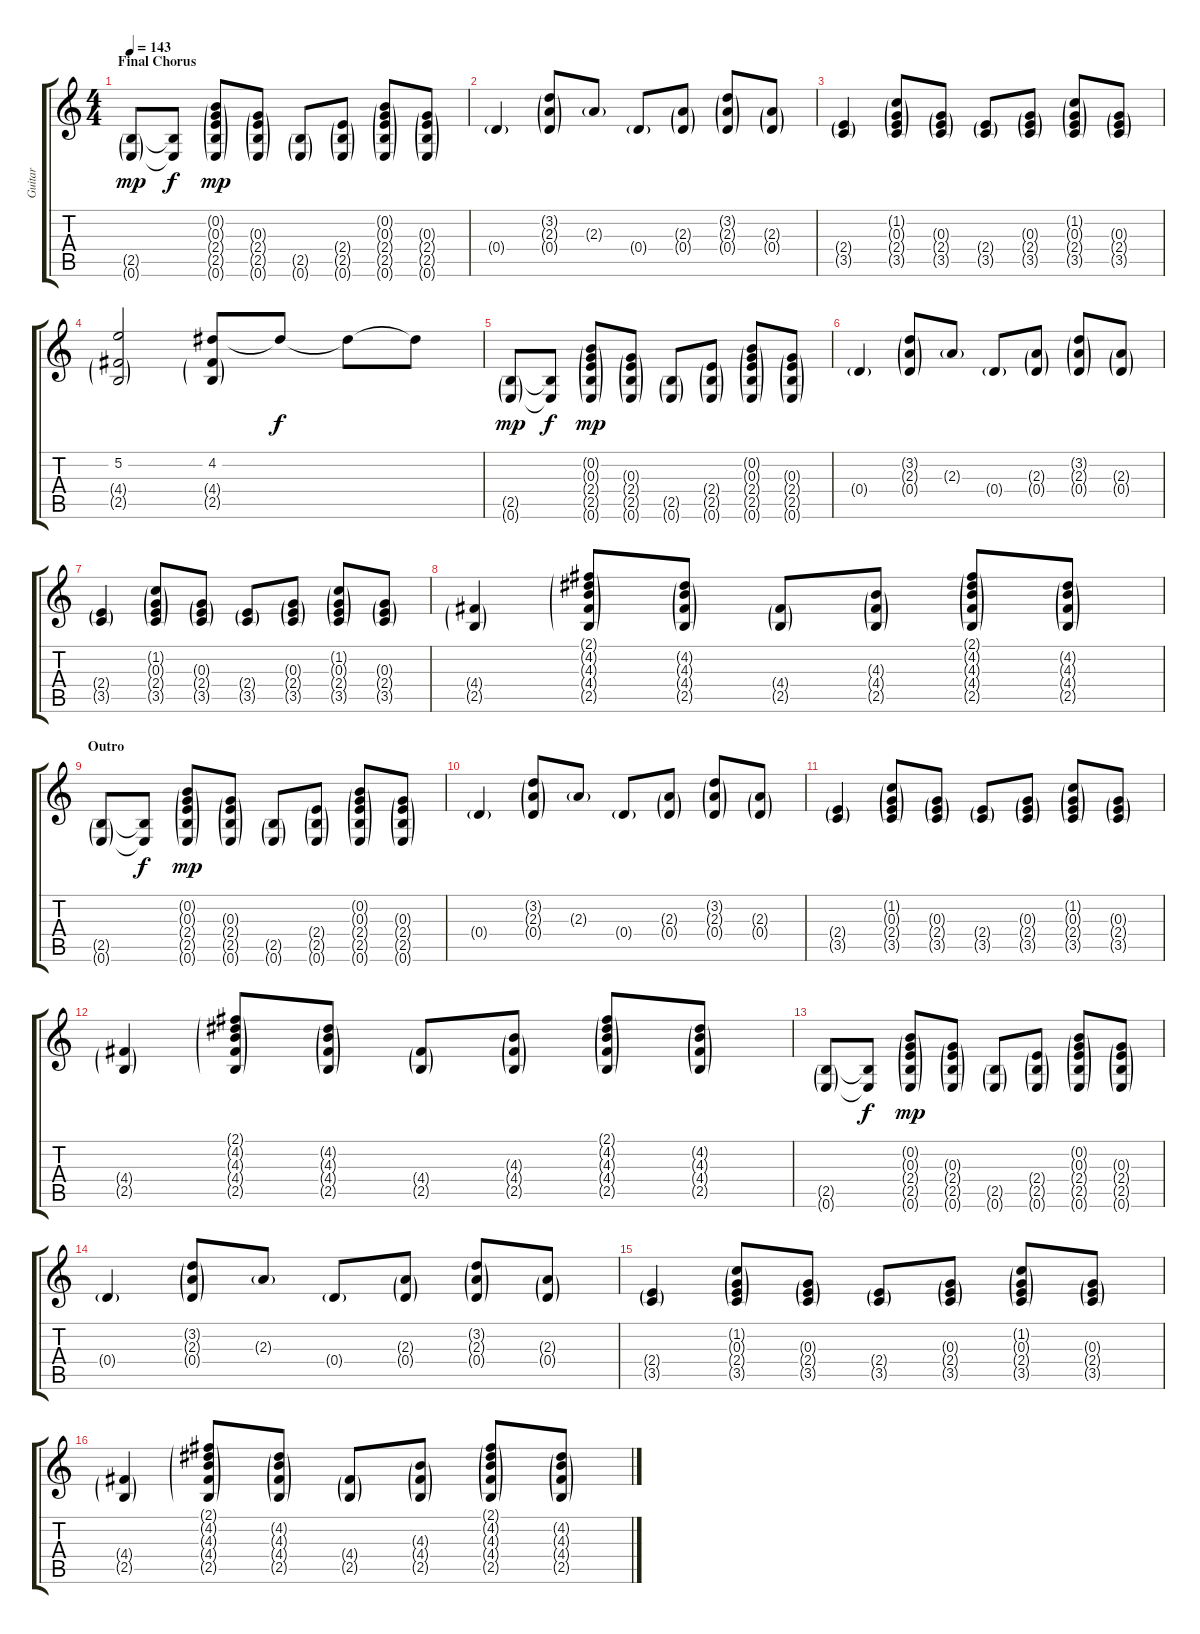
\track ("Guitar" "Guitar") {instrument overdrivenguitar}
\staff {score tabs}
\tuning (E4 B3 G3 D3 A2 E2) {hide}
\ts (4 4)
\section ("" "Final Chorus")
\tempo 143
\clef g2
\ks c
(2.5{g} 0.6{g}).8{dy mp volume 15} (2.5{t} 0.6{t}).8{dy f} (0.2{g} 0.3{g} 2.4{g} 2.5{g} 0.6{g}).8{dy mp} (0.3{g} 2.4{g} 2.5{g} 0.6{g}).8 (2.5{g} 0.6{g}).8 (2.4{g} 2.5{g} 0.6{g}).8 (0.2{g} 0.3{g} 2.4{g} 2.5{g} 0.6{g}).8 (0.3{g} 2.4{g} 2.5{g} 0.6{g}).8 |
0.4{g}.4 (3.2{g} 2.3{g} 0.4{g}).8 2.3{g}.8 0.4{g}.8 (2.3{g} 0.4{g}).8 (3.2{g} 2.3{g} 0.4{g}).8 (2.3{g} 0.4{g}).8 |
(2.4{g} 3.5{g}).4 (1.2{g} 0.3{g} 2.4{g} 3.5{g}).8 (0.3{g} 2.4{g} 3.5{g}).8 (2.4{g} 3.5{g}).8 (0.3{g} 2.4{g} 3.5{g}).8 (1.2{g} 0.3{g} 2.4{g} 3.5{g}).8 (0.3{g} 2.4{g} 3.5{g}).8 |
(5.2 4.4{g} 2.5{g}).2 (4.2 4.4{g} 2.5{g}).8 4.2{t}.8{dy f} 4.2{t}.8 4.2{t}.8 |
(2.5{g} 0.6{g}).8{dy mp} (2.5{t} 0.6{t}).8{dy f} (0.2{g} 0.3{g} 2.4{g} 2.5{g} 0.6{g}).8{dy mp} (0.3{g} 2.4{g} 2.5{g} 0.6{g}).8 (2.5{g} 0.6{g}).8 (2.4{g} 2.5{g} 0.6{g}).8 (0.2{g} 0.3{g} 2.4{g} 2.5{g} 0.6{g}).8 (0.3{g} 2.4{g} 2.5{g} 0.6{g}).8 |
0.4{g}.4 (3.2{g} 2.3{g} 0.4{g}).8 2.3{g}.8 0.4{g}.8 (2.3{g} 0.4{g}).8 (3.2{g} 2.3{g} 0.4{g}).8 (2.3{g} 0.4{g}).8 |
(2.4{g} 3.5{g}).4 (1.2{g} 0.3{g} 2.4{g} 3.5{g}).8 (0.3{g} 2.4{g} 3.5{g}).8 (2.4{g} 3.5{g}).8 (0.3{g} 2.4{g} 3.5{g}).8 (1.2{g} 0.3{g} 2.4{g} 3.5{g}).8 (0.3{g} 2.4{g} 3.5{g}).8 |
(4.4{g} 2.5{g}).4 (2.1{g} 4.2{g} 4.3{g} 4.4{g} 2.5{g}).8 (4.2{g} 4.3{g} 4.4{g} 2.5{g}).8 (4.4{g} 2.5{g}).8 (4.3{g} 4.4{g} 2.5{g}).8 (2.1{g} 4.2{g} 4.3{g} 4.4{g} 2.5{g}).8 (4.2{g} 4.3{g} 4.4{g} 2.5{g}).8 |
\section ("" "Outro")
(2.5{g} 0.6{g}).8 (2.5{t} 0.6{t}).8{dy f} (0.2{g} 0.3{g} 2.4{g} 2.5{g} 0.6{g}).8{dy mp} (0.3{g} 2.4{g} 2.5{g} 0.6{g}).8 (2.5{g} 0.6{g}).8 (2.4{g} 2.5{g} 0.6{g}).8 (0.2{g} 0.3{g} 2.4{g} 2.5{g} 0.6{g}).8 (0.3{g} 2.4{g} 2.5{g} 0.6{g}).8 |
0.4{g}.4 (3.2{g} 2.3{g} 0.4{g}).8 2.3{g}.8 0.4{g}.8 (2.3{g} 0.4{g}).8 (3.2{g} 2.3{g} 0.4{g}).8 (2.3{g} 0.4{g}).8 |
(2.4{g} 3.5{g}).4 (1.2{g} 0.3{g} 2.4{g} 3.5{g}).8 (0.3{g} 2.4{g} 3.5{g}).8 (2.4{g} 3.5{g}).8 (0.3{g} 2.4{g} 3.5{g}).8 (1.2{g} 0.3{g} 2.4{g} 3.5{g}).8 (0.3{g} 2.4{g} 3.5{g}).8 |
(4.4{g} 2.5{g}).4 (2.1{g} 4.2{g} 4.3{g} 4.4{g} 2.5{g}).8 (4.2{g} 4.3{g} 4.4{g} 2.5{g}).8 (4.4{g} 2.5{g}).8 (4.3{g} 4.4{g} 2.5{g}).8 (2.1{g} 4.2{g} 4.3{g} 4.4{g} 2.5{g}).8 (4.2{g} 4.3{g} 4.4{g} 2.5{g}).8 |
(2.5{g} 0.6{g}).8 (2.5{t} 0.6{t}).8{dy f} (0.2{g} 0.3{g} 2.4{g} 2.5{g} 0.6{g}).8{dy mp} (0.3{g} 2.4{g} 2.5{g} 0.6{g}).8 (2.5{g} 0.6{g}).8 (2.4{g} 2.5{g} 0.6{g}).8 (0.2{g} 0.3{g} 2.4{g} 2.5{g} 0.6{g}).8 (0.3{g} 2.4{g} 2.5{g} 0.6{g}).8 |
0.4{g}.4 (3.2{g} 2.3{g} 0.4{g}).8 2.3{g}.8 0.4{g}.8 (2.3{g} 0.4{g}).8 (3.2{g} 2.3{g} 0.4{g}).8 (2.3{g} 0.4{g}).8 |
(2.4{g} 3.5{g}).4 (1.2{g} 0.3{g} 2.4{g} 3.5{g}).8 (0.3{g} 2.4{g} 3.5{g}).8 (2.4{g} 3.5{g}).8 (0.3{g} 2.4{g} 3.5{g}).8 (1.2{g} 0.3{g} 2.4{g} 3.5{g}).8 (0.3{g} 2.4{g} 3.5{g}).8 |
(4.4{g} 2.5{g}).4 (2.1{g} 4.2{g} 4.3{g} 4.4{g} 2.5{g}).8 (4.2{g} 4.3{g} 4.4{g} 2.5{g}).8 (4.4{g} 2.5{g}).8 (4.3{g} 4.4{g} 2.5{g}).8 (2.1{g} 4.2{g} 4.3{g} 4.4{g} 2.5{g}).8 (4.2{g} 4.3{g} 4.4{g} 2.5{g}).8
